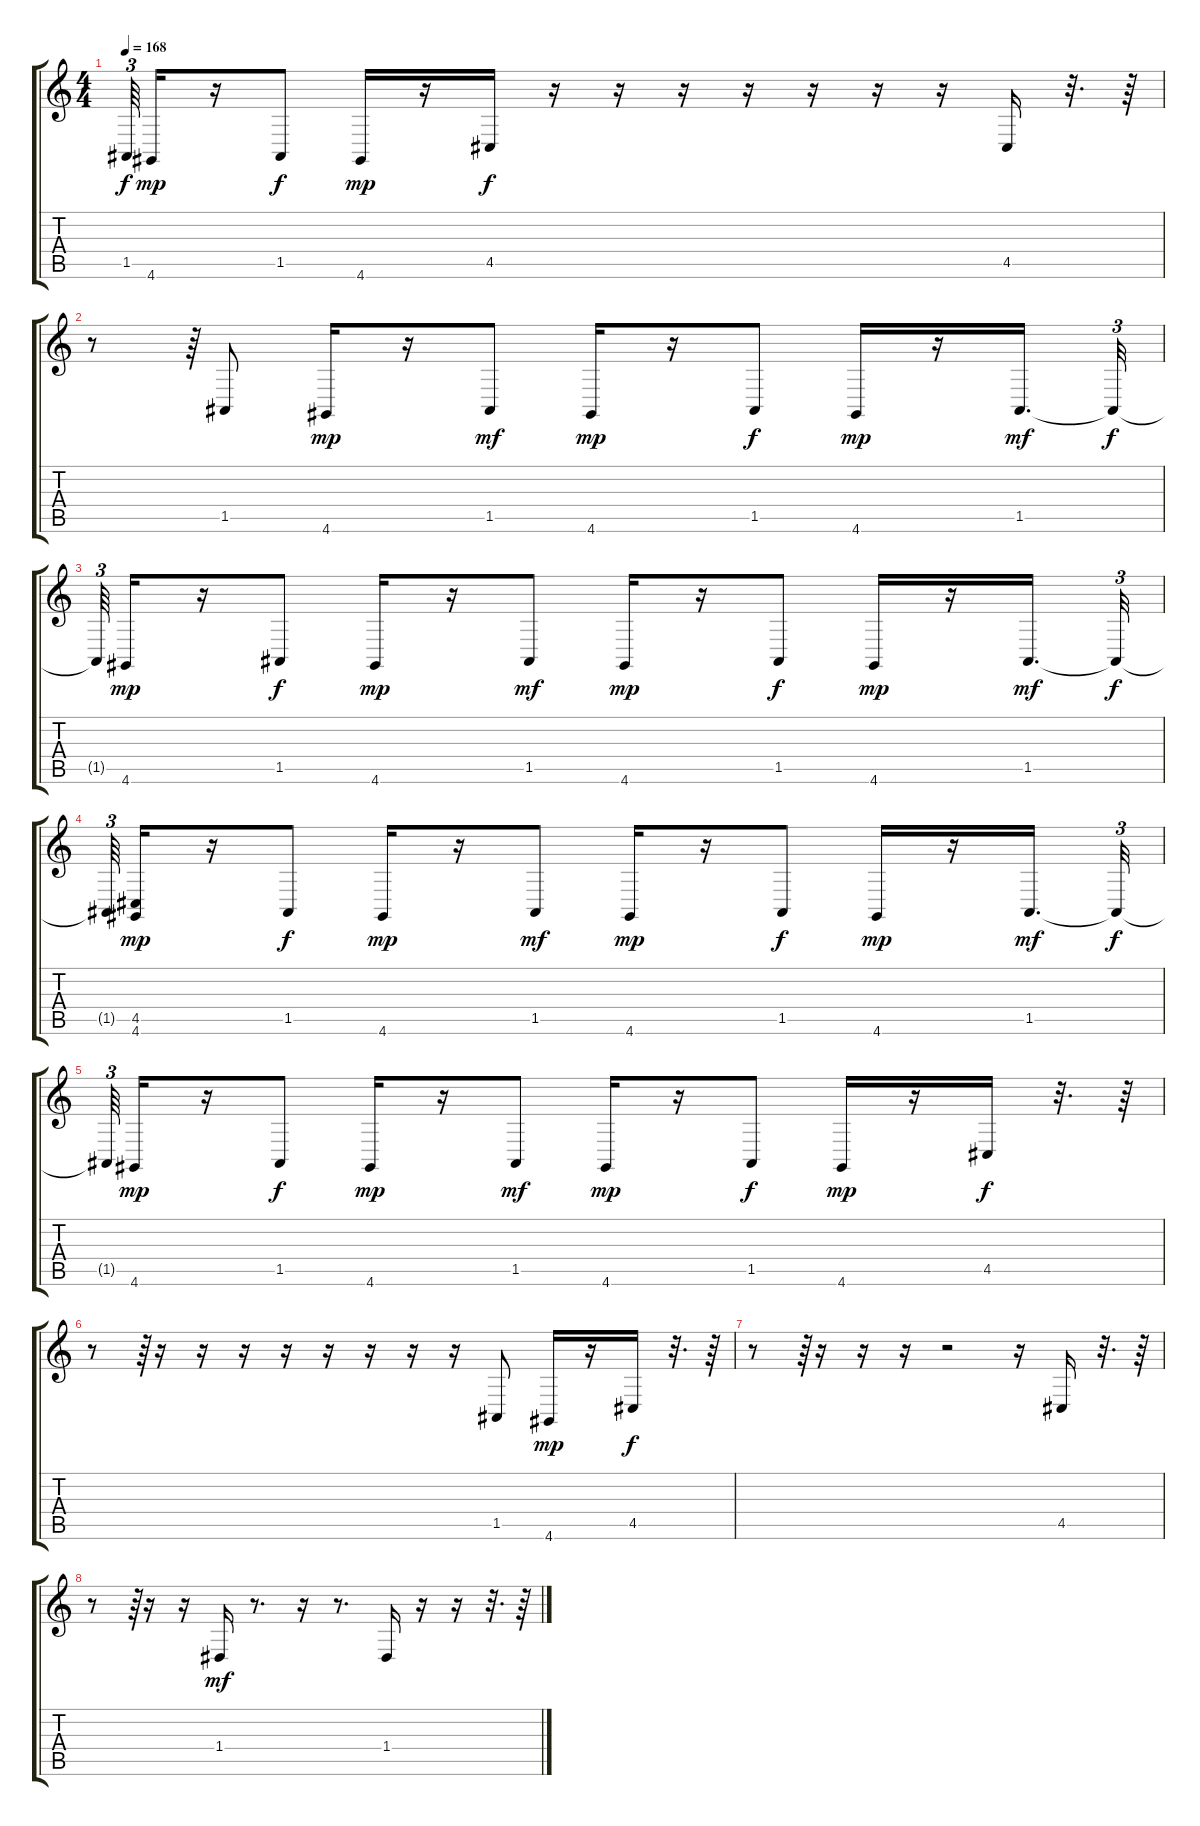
\track "" {instrument acousticgrandpiano}
\staff {score tabs}
\tuning (E4 B3 G3 D3 A2 E2) {hide}
\ts (4 4)
\tempo 168
\clef g2
\ks c
1.5{t}.64{tu (3 2) dy f} 4.6.16{dy mp} r.16 1.5.8{dy f} 4.6.16{dy mp} r.16 4.5.16{dy f} r.16 r.16 r.16 r.16 r.16 r.16 r.16 4.5.16 r.32{d} r.64 |
r.8 r.64{tu (3 2)} 1.5.8 4.6.16{dy mp} r.16 1.5.8{dy mf} 4.6.16{dy mp} r.16 1.5.8{dy f} 4.6.16{dy mp} r.16 1.5.16{d dy mf} 1.5{t}.32{tu (3 2) dy f} |
1.5{t}.64{tu (3 2)} 4.6.16{dy mp} r.16 1.5.8{dy f} 4.6.16{dy mp} r.16 1.5.8{dy mf} 4.6.16{dy mp} r.16 1.5.8{dy f} 4.6.16{dy mp} r.16 1.5.16{d dy mf} 1.5{t}.32{tu (3 2) dy f} |
1.5{t}.64{tu (3 2)} (4.5 4.6).16{dy mp} r.16 1.5.8{dy f} 4.6.16{dy mp} r.16 1.5.8{dy mf} 4.6.16{dy mp} r.16 1.5.8{dy f} 4.6.16{dy mp} r.16 1.5.16{d dy mf} 1.5{t}.32{tu (3 2) dy f} |
1.5{t}.64{tu (3 2)} 4.6.16{dy mp} r.16 1.5.8{dy f} 4.6.16{dy mp} r.16 1.5.8{dy mf} 4.6.16{dy mp} r.16 1.5.8{dy f} 4.6.16{dy mp} r.16 4.5.16{dy f} r.32{d} r.64 |
r.8 r.64{tu (3 2)} r.16 r.16 r.16 r.16 r.16 r.16 r.16 r.16 1.5.8 4.6.16{dy mp} r.16 4.5.16{dy f} r.32{d} r.64 |
r.8 r.64{tu (3 2)} r.16 r.16 r.16 r.2 r.16 4.5.16 r.32{d} r.64 |
r.8 r.64{tu (3 2)} r.16 r.16 1.4.16{dy mf} r.8{d} r.16 r.8{d} 1.4.16 r.16 r.16 r.32{d} r.64
